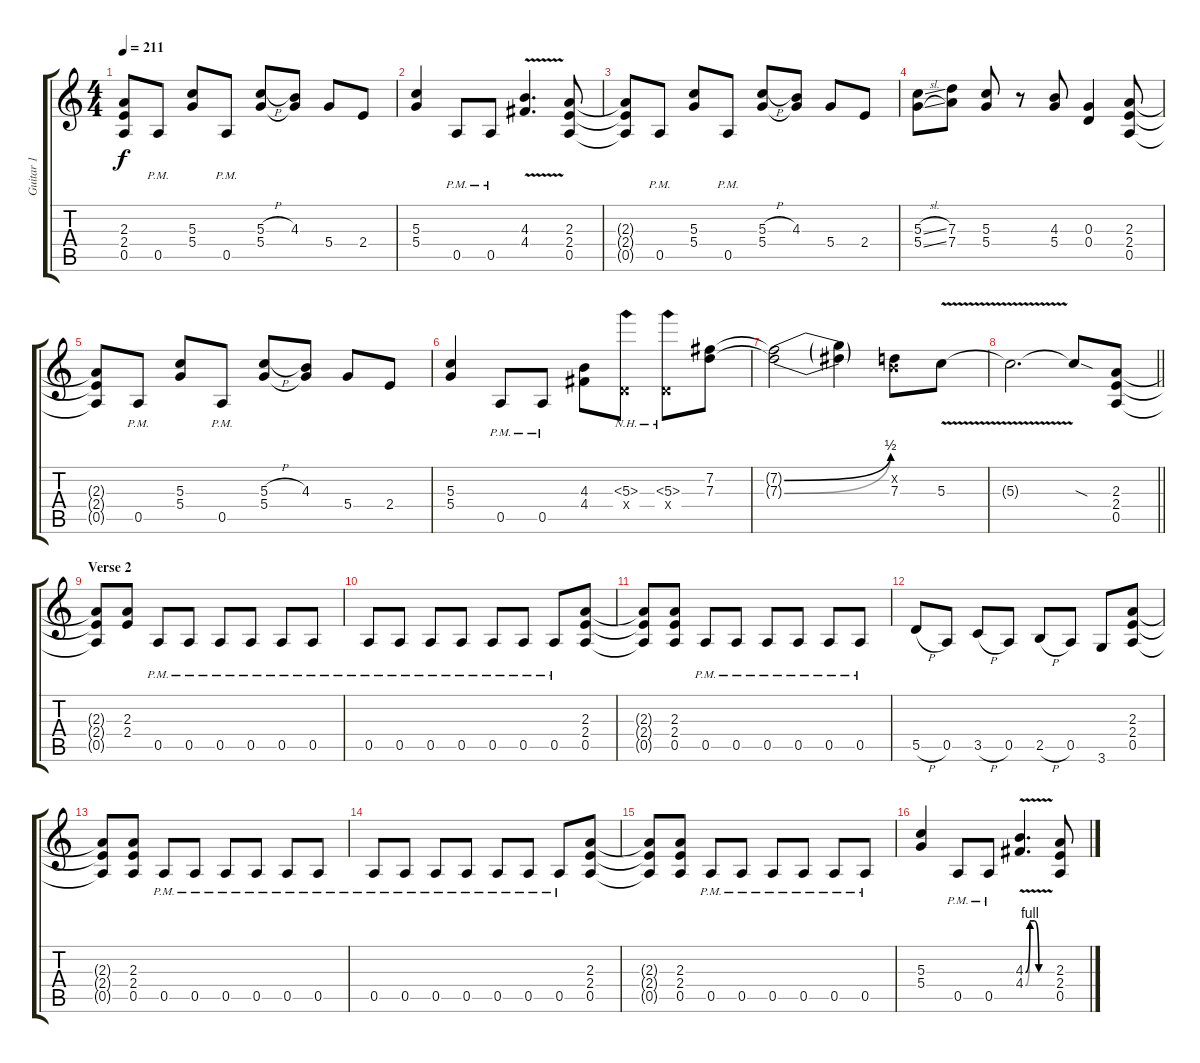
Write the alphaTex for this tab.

\track ("Guitar 1" "Guitar 1") {instrument overdrivenguitar}
\staff {score tabs}
\tuning (E4 B3 G3 D3 A2 E2) {hide}
\ts (4 4)
\tempo 211
\clef g2
\ks c
(2.3{t} 2.4{t} 0.5{t}).8{dy f} 0.5{pm}.8 (5.3 5.4).8 0.5{pm}.8 (5.3{h} 5.4).8 (4.3 5.4{t}).8 5.4.8 2.4.8 |
(5.3 5.4).4 0.5{pm}.8 0.5{pm}.8 (4.3{v} 4.4{v}).4{d} (2.3 2.4 0.5).8 |
(2.3{t} 2.4{t} 0.5{t}).8 0.5{pm}.8 (5.3 5.4).8 0.5{pm}.8 (5.3{h} 5.4).8 (4.3 5.4{t}).8 5.4.8 2.4.8 |
(5.3{sl} 5.4{sl}).8 (7.3 7.4).8 (5.3 5.4).8 r.8 (4.3 5.4).8 (0.3 0.4).4 (2.3 2.4 0.5).8 |
(2.3{t} 2.4{t} 0.5{t}).8 0.5{pm}.8 (5.3 5.4).8 0.5{pm}.8 (5.3{h} 5.4).8 (4.3 5.4{t}).8 5.4.8 2.4.8 |
(5.3 5.4).4 0.5{pm}.8 0.5{pm}.8 (4.3 4.4).8 (5.3{nh} 0.4{x}).8 (5.3{nh} 0.4{x}).8 (7.2 7.3).8 |
(7.2{be (bend 0 0 60 2) t} 7.3{be (bend 0 0 60 2) t}).2 (7.2{t} 7.3{t}).4 (0.2{x} 7.3).8 5.3{v}.8 |
\barLineRight lightlight
5.3{t}.2{d} 5.3{sod t}.8 (2.3 2.4 0.5).8 |
\section ("" "Verse 2")
(2.3{t} 2.4{t} 0.5{t}).8 (2.3 2.4).8 0.5{pm}.8 0.5{pm}.8 0.5{pm}.8 0.5{pm}.8 0.5{pm}.8 0.5{pm}.8 |
0.5{pm}.8 0.5{pm}.8 0.5{pm}.8 0.5{pm}.8 0.5{pm}.8 0.5{pm}.8 0.5{pm}.8 (2.3 2.4 0.5).8 |
(2.3{t} 2.4{t} 0.5{t}).8 (2.3 2.4 0.5).8 0.5{pm}.8 0.5{pm}.8 0.5{pm}.8 0.5{pm}.8 0.5{pm}.8 0.5{pm}.8 |
5.5{h}.8 0.5.8 3.5{h}.8 0.5.8 2.5{h}.8 0.5.8 3.6.8 (2.3 2.4 0.5).8 |
(2.3{t} 2.4{t} 0.5{t}).8 (2.3 2.4 0.5).8 0.5{pm}.8 0.5{pm}.8 0.5{pm}.8 0.5{pm}.8 0.5{pm}.8 0.5{pm}.8 |
0.5{pm}.8 0.5{pm}.8 0.5{pm}.8 0.5{pm}.8 0.5{pm}.8 0.5{pm}.8 0.5{pm}.8 (2.3 2.4 0.5).8 |
(2.3{t} 2.4{t} 0.5{t}).8 (2.3 2.4 0.5).8 0.5{pm}.8 0.5{pm}.8 0.5{pm}.8 0.5{pm}.8 0.5{pm}.8 0.5{pm}.8 |
(5.3 5.4).4 0.5{pm}.8 0.5{pm}.8 (4.3{be (custom 0 0 10 4 20 4 30 0 60 0) v} 4.4{be (custom 0 0 10 4 20 4 30 0 60 0) v}).4{d} (2.3 2.4 0.5).8
